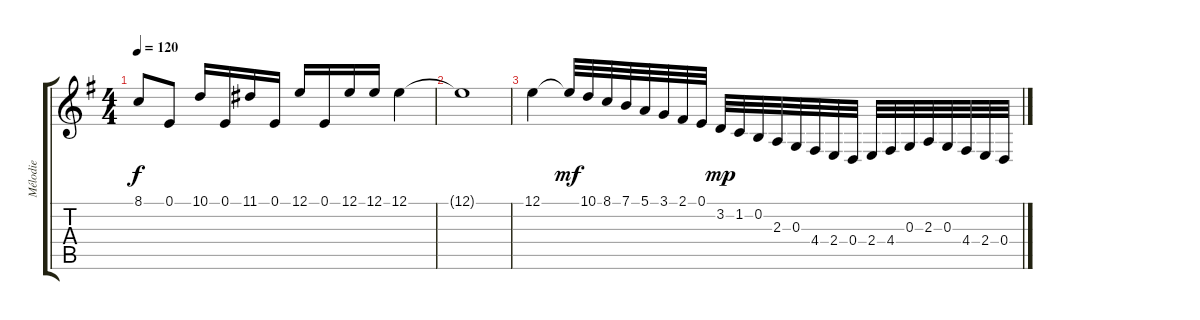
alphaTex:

\track ("Mélodie" "Mélodie") {instrument lead1square}
\staff {score tabs}
\tuning (E4 B3 G3 D3 A2 E2) {hide}
\ts (4 4)
\tempo 120
\clef g2
\ks g
8.1.8{dy f} 0.1.8 10.1.16 0.1.16 11.1.16 0.1.16 12.1.16 0.1.16 12.1.16 12.1.16 12.1.4 |
12.1{t}.1 |
12.1.4 12.1{t}.32{dy mf} 10.1.32 8.1.32 7.1.32 5.1.32 3.1.32 2.1.32 0.1.32 3.2.32{dy mp} 1.2.32 0.2.32 2.3.32 0.3.32 4.4.32 2.4.32 0.4.32 2.4.32 4.4.32 0.3.32 2.3.32 0.3.32 4.4.32 2.4.32 0.4.32
